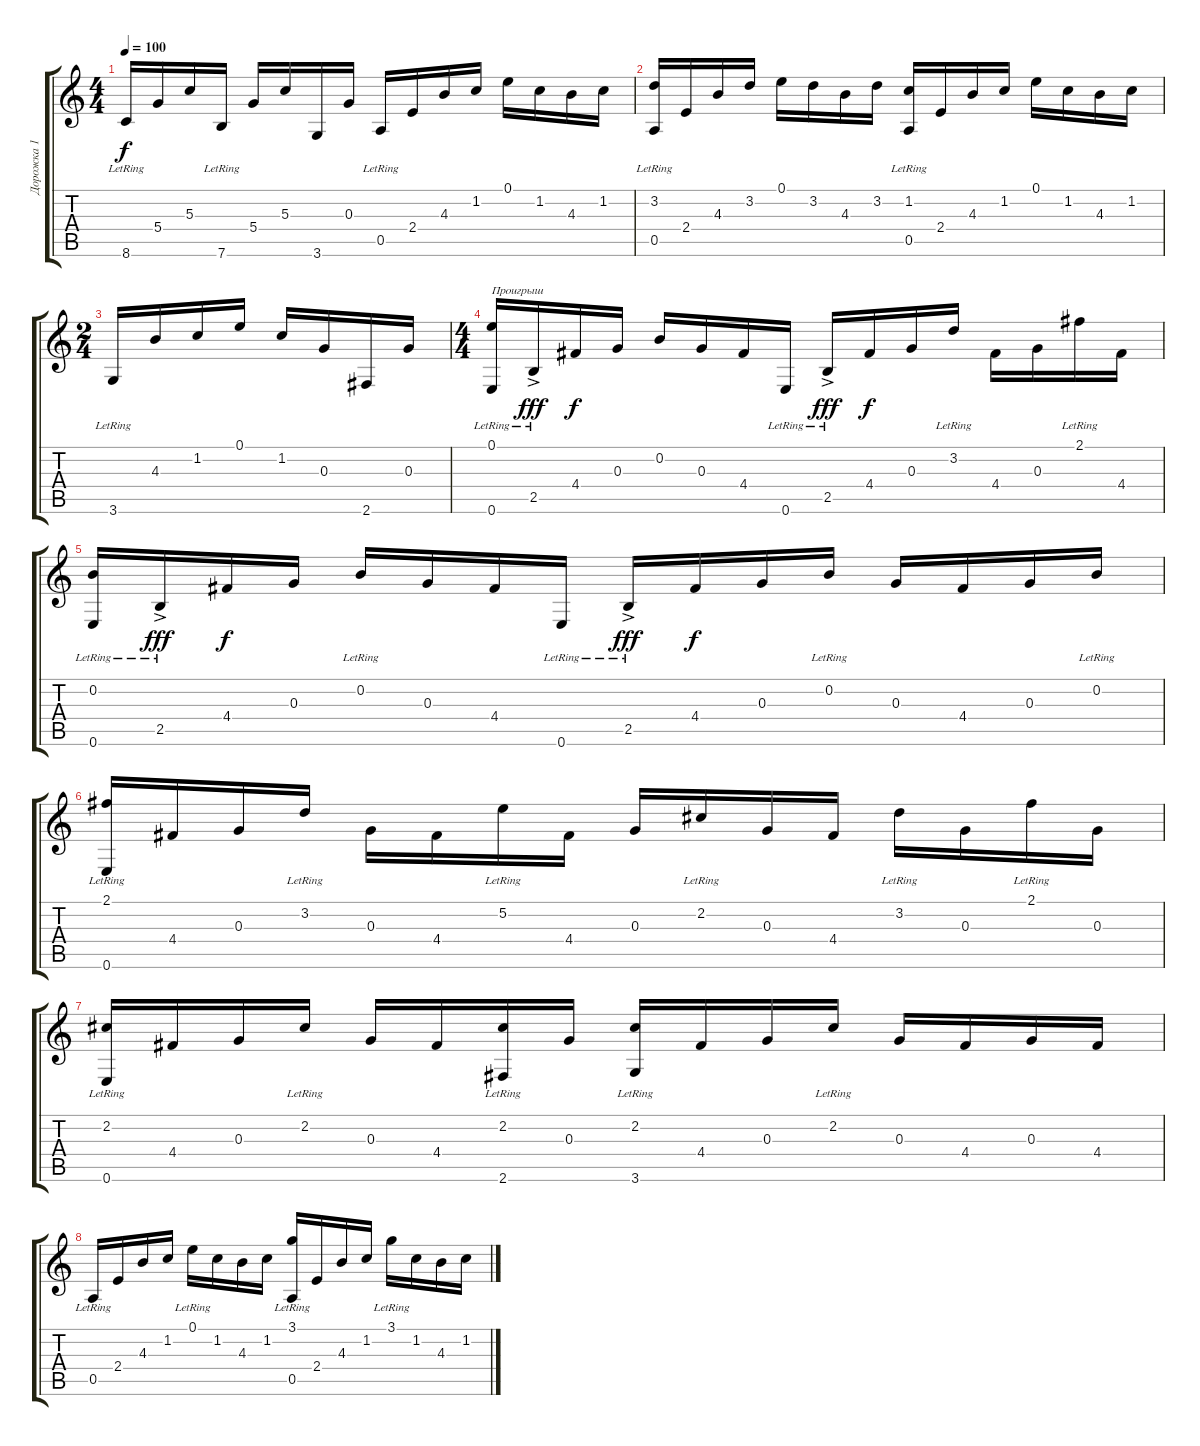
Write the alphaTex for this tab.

\track ("Дорожка 1" "Дорожка 1") {instrument acousticguitarnylon}
\staff {score tabs}
\tuning (E4 B3 G3 D3 A2 E2) {hide}
\ts (4 4)
\tempo 100
\clef g2
\ks c
8.6{lr}.16{dy f} 5.4.16 5.3.16 7.6{lr}.16 5.4.16 5.3.16 3.6.16 0.3.16 0.5{lr}.16 2.4.16 4.3.16 1.2.16 0.1.16 1.2.16 4.3.16 1.2.16 |
(3.2{lr} 0.5{lr}).16 2.4.16 4.3.16 3.2.16 0.1.16 3.2.16 4.3.16 3.2.16 (1.2{lr} 0.5{lr}).16 2.4.16 4.3.16 1.2.16 0.1.16 1.2.16 4.3.16 1.2.16 |
\ts (2 4)
3.6{lr}.16 4.3.16 1.2.16 0.1.16 1.2.16 0.3.16 2.6.16 0.3.16 |
\ts (4 4)
(0.1{lr} 0.6{lr}).16{txt "Проигрыш"} 2.5{ac lr}.16{dy fff} 4.4.16{dy f} 0.3.16 0.2.16 0.3.16 4.4.16 0.6{lr}.16 2.5{ac lr}.16{dy fff} 4.4.16{dy f} 0.3.16 3.2{lr}.16 4.4.16 0.3.16 2.1{lr}.16 4.4.16 |
(0.2{lr} 0.6{lr}).16 2.5{ac lr}.16{dy fff} 4.4.16{dy f} 0.3.16 0.2{lr}.16 0.3.16 4.4.16 0.6{lr}.16 2.5{ac lr}.16{dy fff} 4.4.16{dy f} 0.3.16 0.2{lr}.16 0.3.16 4.4.16 0.3.16 0.2{lr}.16 |
(2.1{lr} 0.6{lr}).16 4.4.16 0.3.16 3.2{lr}.16 0.3.16 4.4.16 5.2{lr}.16 4.4.16 0.3.16 2.2{lr}.16 0.3.16 4.4.16 3.2{lr}.16 0.3.16 2.1{lr}.16 0.3.16 |
(2.2{lr} 0.6{lr}).16 4.4.16 0.3.16 2.2{lr}.16 0.3.16 4.4.16 (2.2{lr} 2.6).16 0.3.16 (2.2{lr} 3.6{lr}).16 4.4.16 0.3.16 2.2{lr}.16 0.3.16 4.4.16 0.3.16 4.4.16 |
0.5{lr}.16 2.4.16 4.3.16 1.2.16 0.1{lr}.16 1.2.16 4.3.16 1.2.16 (3.1{lr} 0.5{lr}).16 2.4.16 4.3.16 1.2.16 3.1{lr}.16 1.2.16 4.3.16 1.2.16
